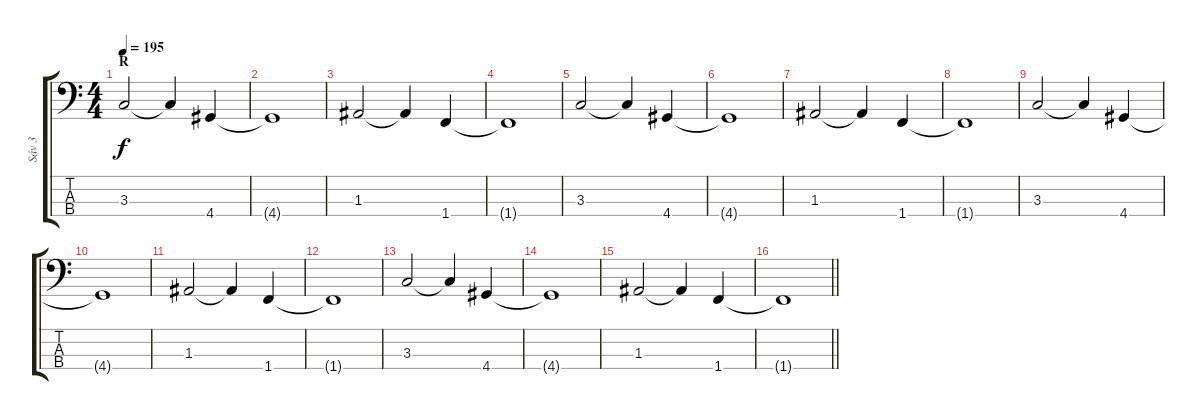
\track ("Sáv 3" "Sáv 3") {instrument electricbassfinger}
\staff {score tabs}
\tuning (G2 D2 A1 E1) {hide}
\ts (4 4)
\section ("" "R")
\tempo 195
\clef f4
\ks c
3.3.2{dy f} 3.3{t}.4 4.4.4 |
4.4{t}.1 |
1.3.2 1.3{t}.4 1.4.4 |
1.4{t}.1 |
3.3.2 3.3{t}.4 4.4.4 |
4.4{t}.1 |
1.3.2 1.3{t}.4 1.4.4 |
1.4{t}.1 |
3.3.2 3.3{t}.4 4.4.4 |
4.4{t}.1 |
1.3.2 1.3{t}.4 1.4.4 |
1.4{t}.1 |
3.3.2 3.3{t}.4 4.4.4 |
4.4{t}.1 |
1.3.2 1.3{t}.4 1.4.4 |
\barLineRight lightlight
1.4{t}.1
